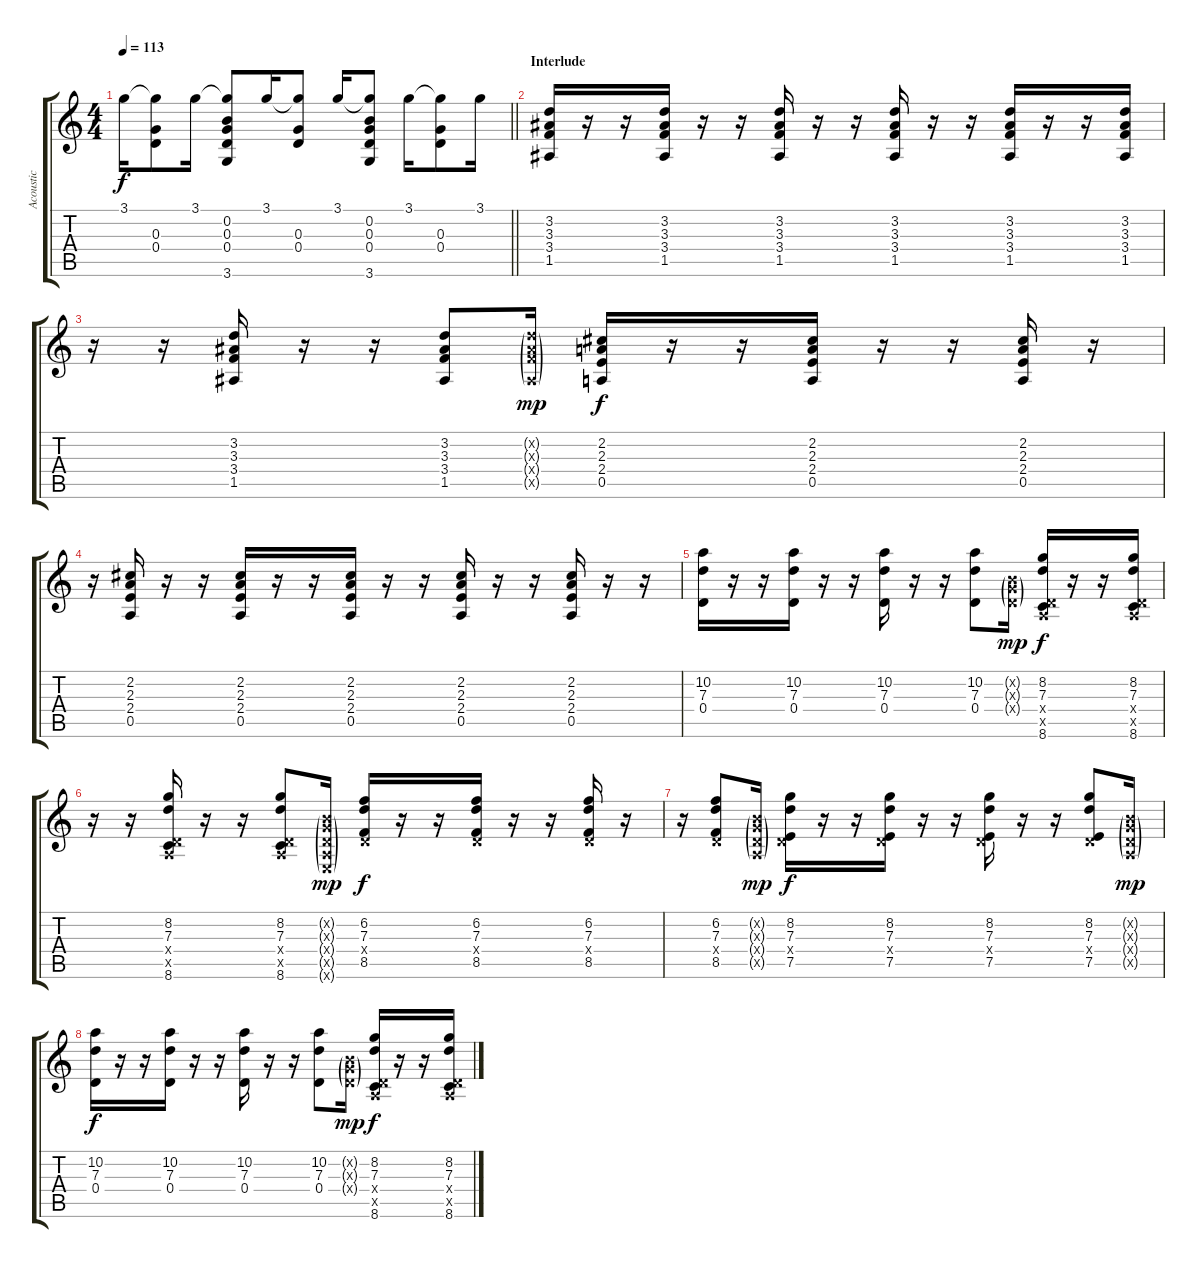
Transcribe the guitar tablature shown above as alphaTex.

\track ("Acoustic" "Acoustic") {instrument acousticguitarsteel}
\staff {score tabs}
\tuning (E4 B3 G3 D3 A2 E2) {hide}
\ts (4 4)
\tempo 113
\clef g2
\barLineRight lightlight
\ks c
3.1.16{dy f} (3.1{t} 0.3 0.4).8 3.1.16 (3.1{t} 0.2 0.3 0.4 3.6).8 3.1.16 (3.1{t} 0.3 0.4).8 3.1.16 (3.1{t} 0.2 0.3 0.4 3.6).8 3.1.16 (3.1{t} 0.3 0.4).8 3.1.16 |
\section ("" "Interlude")
(3.2 3.3 3.4 1.5).16 r.16 r.16 (3.2 3.3 3.4 1.5).16 r.16 r.16 (3.2 3.3 3.4 1.5).16 r.16 r.16 (3.2 3.3 3.4 1.5).16 r.16 r.16 (3.2 3.3 3.4 1.5).16 r.16 r.16 (3.2 3.3 3.4 1.5).16 |
r.16 r.16 (3.2 3.3 3.4 1.5).16 r.16 r.16 (3.2 3.3 3.4 1.5).8 (3.2{g x} 3.3{g x} 3.4{g x} 1.5{g x}).16{dy mp} (2.2 2.3 2.4 0.5).16{dy f} r.16 r.16 (2.2 2.3 2.4 0.5).16 r.16 r.16 (2.2 2.3 2.4 0.5).16 r.16 |
r.16 (2.2 2.3 2.4 0.5).16 r.16 r.16 (2.2 2.3 2.4 0.5).16 r.16 r.16 (2.2 2.3 2.4 0.5).16 r.16 r.16 (2.2 2.3 2.4 0.5).16 r.16 r.16 (2.2 2.3 2.4 0.5).16 r.16 r.16 |
(10.2 7.3 0.4).16 r.16 r.16 (10.2 7.3 0.4).16 r.16 r.16 (10.2 7.3 0.4).16 r.16 r.16 (10.2 7.3 0.4).8 (0.2{g x} 0.3{g x} 0.4{g x}).16{dy mp} (8.2 7.3 0.4{x} 0.5{x} 8.6).16{dy f} r.16 r.16 (8.2 7.3 0.4{x} 0.5{x} 8.6).16 |
r.16 r.16 (8.2 7.3 0.4{x} 0.5{x} 8.6).16 r.16 r.16 (8.2 7.3 0.4{x} 0.5{x} 8.6).8 (0.2{g x} 0.3{g x} 0.4{g x} 0.5{g x} 0.6{g x}).16{dy mp} (6.2 7.3 0.4{x} 8.5).16{dy f} r.16 r.16 (6.2 7.3 0.4{x} 8.5).16 r.16 r.16 (6.2 7.3 0.4{x} 8.5).16 r.16 |
r.16 (6.2 7.3 0.4{x} 8.5).8 (0.2{g x} 0.3{g x} 0.4{g x} 0.5{g x}).16{dy mp} (8.2 7.3 0.4{x} 7.5).16{dy f} r.16 r.16 (8.2 7.3 0.4{x} 7.5).16 r.16 r.16 (8.2 7.3 0.4{x} 7.5).16 r.16 r.16 (8.2 7.3 0.4{x} 7.5).8 (0.2{g x} 0.3{g x} 0.4{g x} 0.5{g x}).16{dy mp} |
(10.2 7.3 0.4).16{dy f} r.16 r.16 (10.2 7.3 0.4).16 r.16 r.16 (10.2 7.3 0.4).16 r.16 r.16 (10.2 7.3 0.4).8 (0.2{g x} 0.3{g x} 0.4{g x}).16{dy mp} (8.2 7.3 0.4{x} 0.5{x} 8.6).16{dy f} r.16 r.16 (8.2 7.3 0.4{x} 0.5{x} 8.6).16
